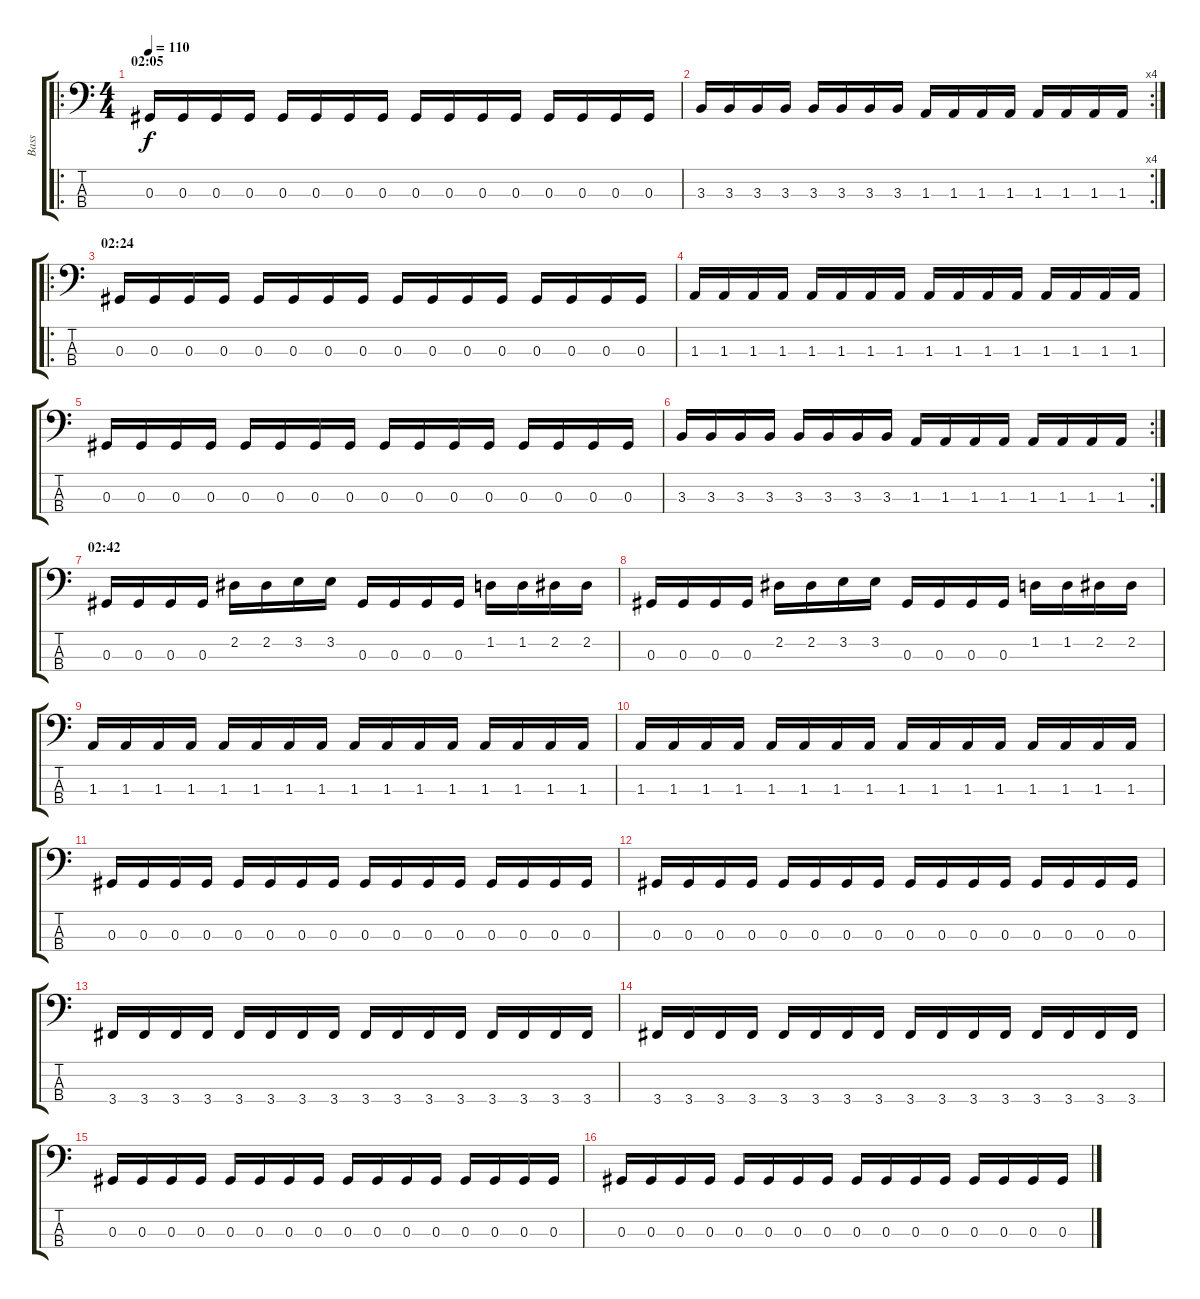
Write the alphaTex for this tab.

\track ("Bass" "Bass") {instrument electricbasspick}
\staff {score tabs}
\tuning (Gb2 Db2 Ab1 Eb1) {hide}
\ro
\ts (4 4)
\section ("" "02:05")
\tempo 110
\clef f4
\ks c
0.3.16{dy f} 0.3.16 0.3.16 0.3.16 0.3.16 0.3.16 0.3.16 0.3.16 0.3.16 0.3.16 0.3.16 0.3.16 0.3.16 0.3.16 0.3.16 0.3.16 |
\rc 4
3.3.16 3.3.16 3.3.16 3.3.16 3.3.16 3.3.16 3.3.16 3.3.16 1.3.16 1.3.16 1.3.16 1.3.16 1.3.16 1.3.16 1.3.16 1.3.16 |
\ro
\section ("" "02:24")
0.3.16 0.3.16 0.3.16 0.3.16 0.3.16 0.3.16 0.3.16 0.3.16 0.3.16 0.3.16 0.3.16 0.3.16 0.3.16 0.3.16 0.3.16 0.3.16 |
1.3.16 1.3.16 1.3.16 1.3.16 1.3.16 1.3.16 1.3.16 1.3.16 1.3.16 1.3.16 1.3.16 1.3.16 1.3.16 1.3.16 1.3.16 1.3.16 |
0.3.16 0.3.16 0.3.16 0.3.16 0.3.16 0.3.16 0.3.16 0.3.16 0.3.16 0.3.16 0.3.16 0.3.16 0.3.16 0.3.16 0.3.16 0.3.16 |
\rc 2
3.3.16 3.3.16 3.3.16 3.3.16 3.3.16 3.3.16 3.3.16 3.3.16 1.3.16 1.3.16 1.3.16 1.3.16 1.3.16 1.3.16 1.3.16 1.3.16 |
\section ("" "02:42")
0.3.16 0.3.16 0.3.16 0.3.16 2.2.16 2.2.16 3.2.16 3.2.16 0.3.16 0.3.16 0.3.16 0.3.16 1.2.16 1.2.16 2.2.16 2.2.16 |
0.3.16 0.3.16 0.3.16 0.3.16 2.2.16 2.2.16 3.2.16 3.2.16 0.3.16 0.3.16 0.3.16 0.3.16 1.2.16 1.2.16 2.2.16 2.2.16 |
1.3.16 1.3.16 1.3.16 1.3.16 1.3.16 1.3.16 1.3.16 1.3.16 1.3.16 1.3.16 1.3.16 1.3.16 1.3.16 1.3.16 1.3.16 1.3.16 |
1.3.16 1.3.16 1.3.16 1.3.16 1.3.16 1.3.16 1.3.16 1.3.16 1.3.16 1.3.16 1.3.16 1.3.16 1.3.16 1.3.16 1.3.16 1.3.16 |
0.3.16 0.3.16 0.3.16 0.3.16 0.3.16 0.3.16 0.3.16 0.3.16 0.3.16 0.3.16 0.3.16 0.3.16 0.3.16 0.3.16 0.3.16 0.3.16 |
0.3.16 0.3.16 0.3.16 0.3.16 0.3.16 0.3.16 0.3.16 0.3.16 0.3.16 0.3.16 0.3.16 0.3.16 0.3.16 0.3.16 0.3.16 0.3.16 |
3.4.16 3.4.16 3.4.16 3.4.16 3.4.16 3.4.16 3.4.16 3.4.16 3.4.16 3.4.16 3.4.16 3.4.16 3.4.16 3.4.16 3.4.16 3.4.16 |
3.4.16 3.4.16 3.4.16 3.4.16 3.4.16 3.4.16 3.4.16 3.4.16 3.4.16 3.4.16 3.4.16 3.4.16 3.4.16 3.4.16 3.4.16 3.4.16 |
0.3.16 0.3.16 0.3.16 0.3.16 0.3.16 0.3.16 0.3.16 0.3.16 0.3.16 0.3.16 0.3.16 0.3.16 0.3.16 0.3.16 0.3.16 0.3.16 |
0.3.16 0.3.16 0.3.16 0.3.16 0.3.16 0.3.16 0.3.16 0.3.16 0.3.16 0.3.16 0.3.16 0.3.16 0.3.16 0.3.16 0.3.16 0.3.16
